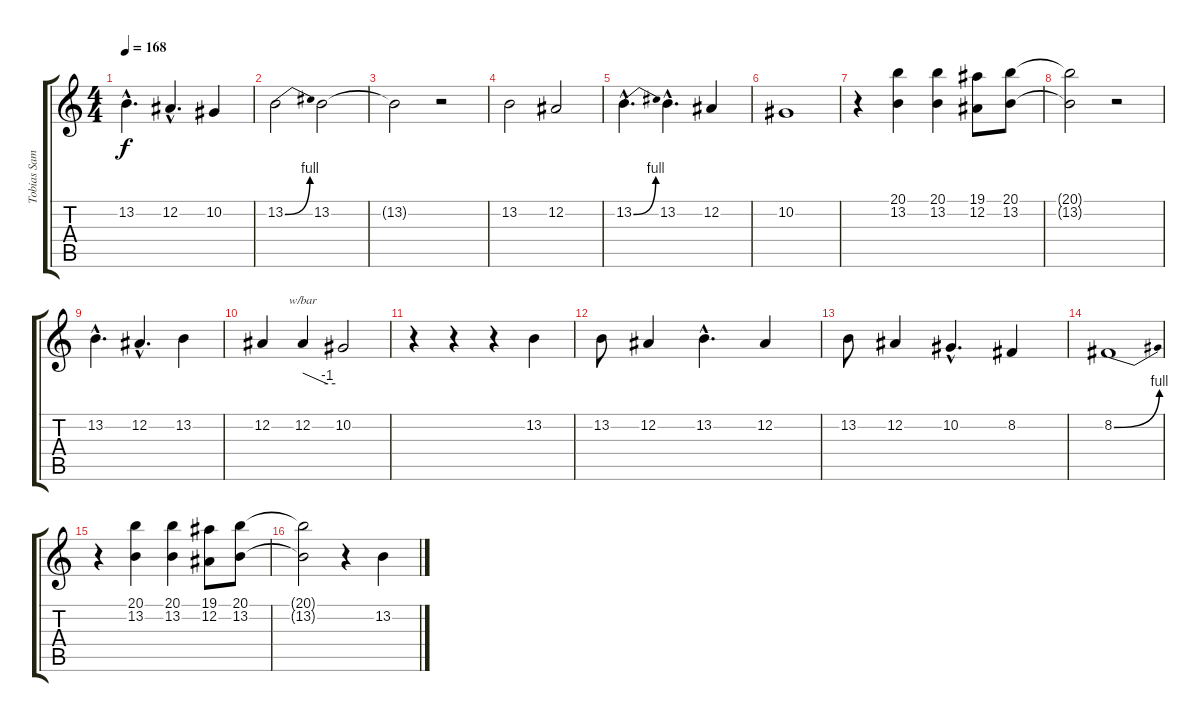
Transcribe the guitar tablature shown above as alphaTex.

\track ("Tobias Sammet" "Tobias Sam") {instrument lead1square}
\staff {score tabs}
\tuning (Eb4 Bb3 Gb3 Db3 Ab2 Eb2) {hide}
\ts (4 4)
\tempo 168
\clef g2
\ks c
13.2{hac}.4{d dy f} 12.2{hac}.4{d} 10.2.4 |
13.2{be (bend 0 0 60 4)}.2 13.2.2 |
13.2{t}.2 r.2 |
13.2.2 12.2.2 |
13.2{be (bend 0 0 60 4) hac}.4{d} 13.2{hac}.4{d} 12.2.4 |
10.2.1 |
r.4 (20.1 13.2).4 (20.1 13.2).4 (19.1 12.2).8 (20.1 13.2).8 |
(20.1{t} 13.2{t}).2 r.2 |
13.2{hac}.4{d} 12.2{hac}.4{d} 13.2.4 |
12.2.4 12.2.4{tbe (custom default 0 0 45 -4 60 -4)} 10.2.2 |
r.4 r.4 r.4 13.2.4 |
13.2.8 12.2.4 13.2{hac}.4{d} 12.2.4 |
13.2.8 12.2.4 10.2{hac}.4{d} 8.2.4 |
8.2{be (bend 0 0 60 4)}.1 |
r.4 (20.1 13.2).4 (20.1 13.2).4 (19.1 12.2).8 (20.1 13.2).8 |
(20.1{t} 13.2{t}).2 r.4 13.2.4
